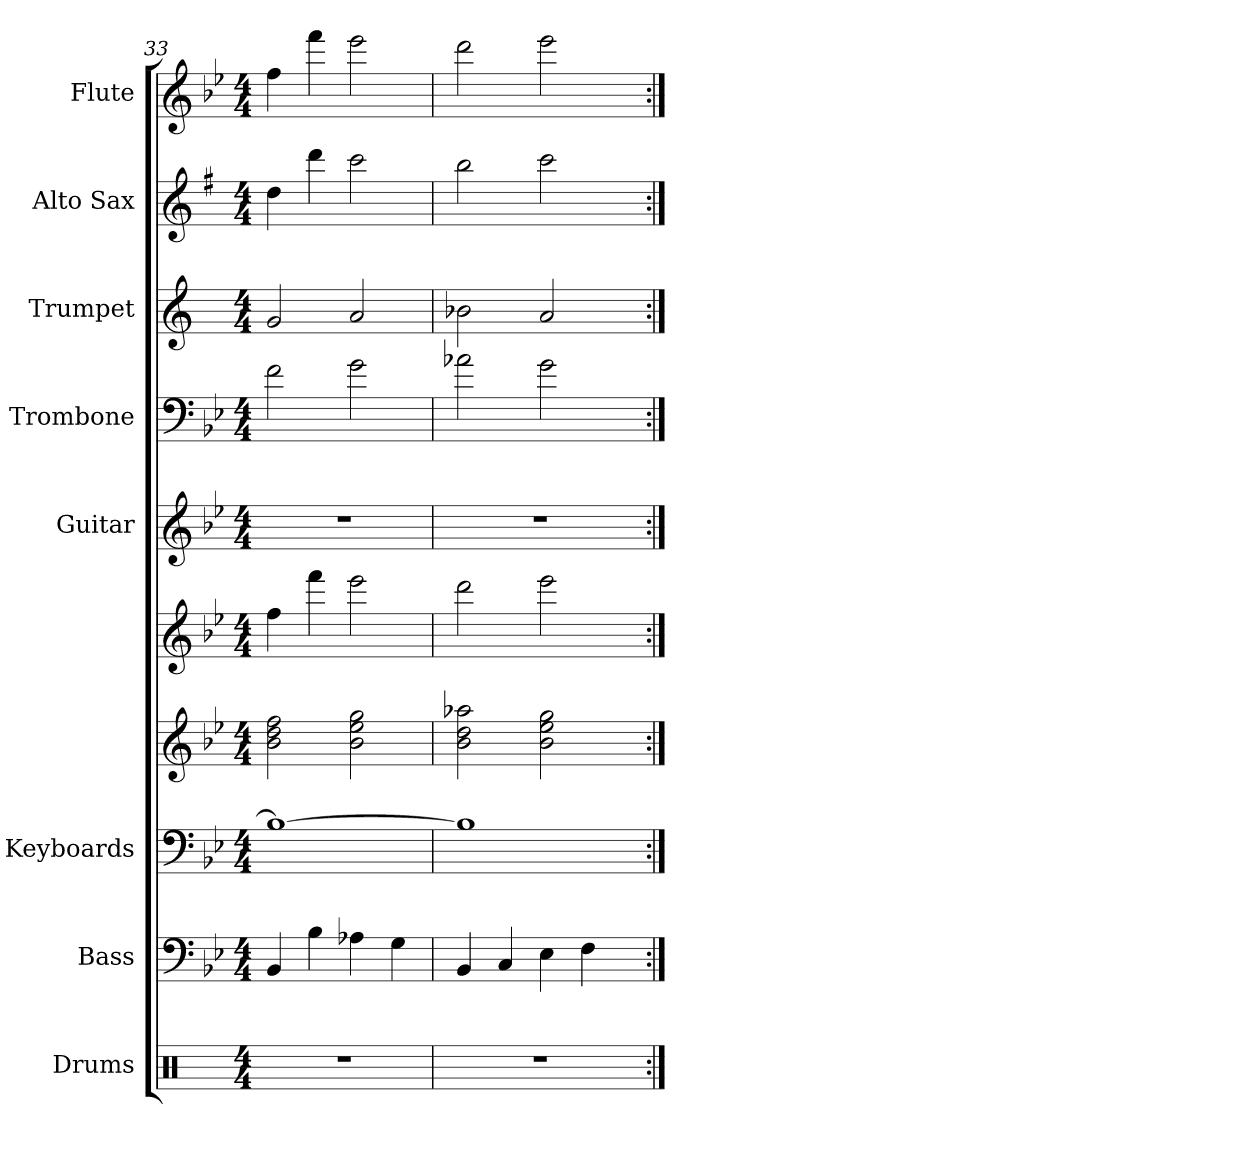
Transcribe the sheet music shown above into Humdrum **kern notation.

**kern	**kern	**kern	**kern	**kern	**kern	**kern	**kern	**kern	**kern
*part8	*part7	*part6	*part6	*part6	*part5	*part4	*part3	*part2	*part1
*staff10	*staff9	*staff8	*staff7	*staff6	*staff5	*staff4	*staff3	*staff2	*staff1
*I"Drums	*I"Bass	*I"Keyboards	*	*	*I"Guitar	*I"Trombone	*I"Trumpet	*I"Alto Sax	*I"Flute
*I'Dr.	*I'Bass	*I'Kbd.	*	*	*	*I'Tbn.	*I'Tpt.	*I'Alto Sax.	*I'Fl.
*clefX	*clefF4	*clefF4	*clefG2	*clefG2	*clefG2	*clefF4	*clefG2	*clefG2	*clefG2
*	*ITrd7c12	*	*	*	*ITrd7c12	*	*ITrd1c2	*ITrd5c9	*
*k[]	*k[b-e-]	*k[b-e-]	*k[b-e-]	*k[b-e-]	*k[b-e-]	*k[b-e-]	*k[b-e-]	*k[b-e-]	*k[b-e-]
*C:	*B-:	*B-:	*B-:	*B-:	*B-:	*B-:	*B-:	*B-:	*B-:
*M4/4	*M4/4	*M4/4	*M4/4	*M4/4	*M4/4	*M4/4	*M4/4	*M4/4	*M4/4
=33	=33	=33	=33	=33	=33	=33	=33	=33	=33
1r	4BBB-i/	1B-i_	2b-i\ 2ddi 2ffi	4ffi\	1r	2fi\	2fi/	4fi\	4ffi\
.	4BB-i\	.	.	4fffi\	.	.	.	4ffi\	4fffi\
.	4AA-Xi\	.	2b-i\ 2ee-i 2ggi	2eee-i\	.	2gi\	2gi/	2ee-i\	2eee-i\
.	4GGi\	.	.	.	.	.	.	.	.
!!LO:PB:g=z
=34	=34	=34	=34	=34	=34	=34	=34	=34	=34
*^	*	*	*	*	*	*	*	*	*^
1r	2ryy	4BBB-i/	1B-i]	2b-i\ 2ddi 2aa-Xi	2dddi\	1r	2a-Xi\	2a-Xi\	2ddi\	2dddi\	2ryy
.	.	4CCi/	.	.	.	.	.	.	.	.	.
.	4ryy	4EE-i\	.	2b-i\ 2ee-i 2ggi	2eee-i\	.	2gi\	2gi/	2ee-i\	2eee-i\	4ryy
.	8ryy	4FFi\	.	.	.	.	.	.	.	.	8ryy
.	16ryy	.	.	.	.	.	.	.	.	.	16ryy
.	32ryy	.	.	.	.	.	.	.	.	.	32ryy
.	64ryy	.	.	.	.	.	.	.	.	.	64ryy
.	128...ryy	.	.	.	.	.	.	.	.	.	128...ryy
*MM140	*	*	*	*	*	*	*	*	*	*MM140	*
.	1024ryy	.	.	.	.	.	.	.	.	.	1024ryy
*v	*v	*	*	*	*	*	*	*	*	*v	*v
=:|!	=:|!	=:|!	=:|!	=:|!	=:|!	=:|!	=:|!	=:|!	=:|!
*-	*-	*-	*-	*-	*-	*-	*-	*-	*-
